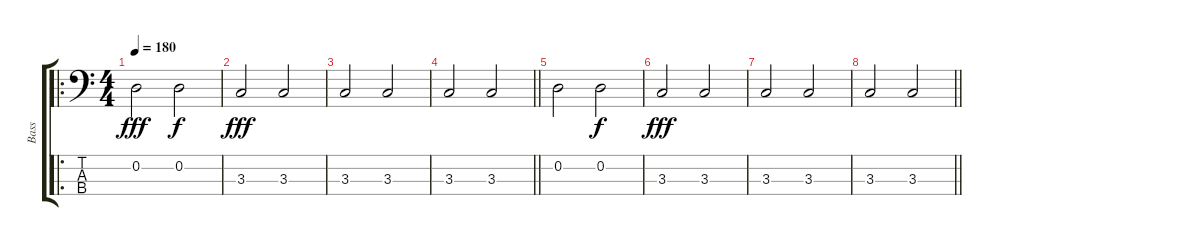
\track ("Bass" "Bass") {instrument electricbasspick}
\staff {score tabs}
\tuning (G2 D2 A1 E1) {hide}
\ro
\ts (4 4)
\tempo 180
\clef f4
\ks c
0.2.2{dy fff} 0.2.2{dy f} |
3.3.2{dy fff} 3.3.2 |
3.3.2 3.3.2 |
\barLineRight lightlight
3.3.2 3.3.2 |
0.2.2 0.2.2{dy f} |
3.3.2{dy fff} 3.3.2 |
3.3.2 3.3.2 |
\barLineRight lightlight
3.3.2 3.3.2
